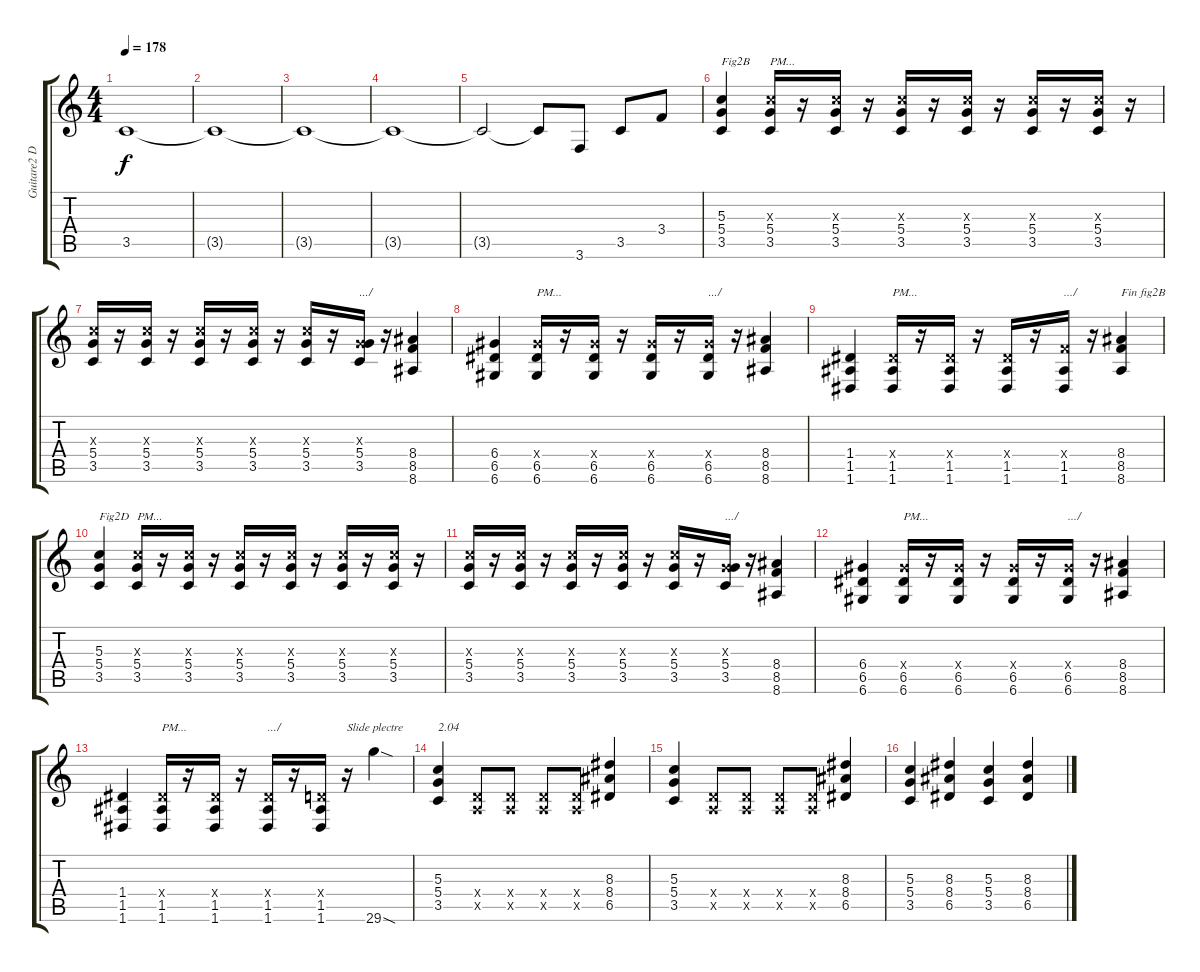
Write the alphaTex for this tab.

\track ("Guitare2 Dr-D" "Guitare2 D") {instrument overdrivenguitar}
\staff {score tabs}
\tuning (E4 B3 G3 D3 A2 D2) {hide}
\ts (4 4)
\tempo 178
\clef g2
\ks c
3.5{t}.1{dy f} |
3.5{t}.1 |
3.5{t}.1 |
3.5{t}.1 |
3.5{t}.2 3.5{t}.8 3.6.8 3.5.8 3.4.8 |
(5.3 5.4 3.5).4{txt "Fig2B"} (5.3{x} 5.4 3.5).16{txt "PM..."} r.16 (5.3{x} 5.4 3.5).16 r.16 (5.3{x} 5.4 3.5).16 r.16 (5.3{x} 5.4 3.5).16 r.16 (5.3{x} 5.4 3.5).16 r.16 (5.3{x} 5.4 3.5).16 r.16 |
(5.3{x} 5.4 3.5).16 r.16 (5.3{x} 5.4 3.5).16 r.16 (5.3{x} 5.4 3.5).16 r.16 (5.3{x} 5.4 3.5).16 r.16 (5.3{x} 5.4 3.5).16 r.16 (0.3{x} 5.4 3.5).16{txt ".../"} r.16 (8.4 8.5 8.6).4 |
(6.4 6.5 6.6).4 (6.4{x} 6.5 6.6).16{txt "PM..."} r.16 (6.4{x} 6.5 6.6).16 r.16 (6.4{x} 6.5 6.6).16 r.16 (6.4{x} 6.5 6.6).16{txt ".../"} r.16 (8.4 8.5 8.6).4 |
(1.4 1.5 1.6).4 (1.4{x} 1.5 1.6).16{txt "PM..."} r.16 (1.4{x} 1.5 1.6).16 r.16 (1.4{x} 1.5 1.6).16 r.16 (3.4{x} 1.5 1.6).16{txt ".../"} r.16 (8.4 8.5 8.6).4{txt "Fin fig2B"} |
(5.3 5.4 3.5).4{txt "Fig2D"} (5.3{x} 5.4 3.5).16{txt "PM..."} r.16 (5.3{x} 5.4 3.5).16 r.16 (5.3{x} 5.4 3.5).16 r.16 (5.3{x} 5.4 3.5).16 r.16 (5.3{x} 5.4 3.5).16 r.16 (5.3{x} 5.4 3.5).16 r.16 |
(5.3{x} 5.4 3.5).16 r.16 (5.3{x} 5.4 3.5).16 r.16 (5.3{x} 5.4 3.5).16 r.16 (5.3{x} 5.4 3.5).16 r.16 (5.3{x} 5.4 3.5).16 r.16 (0.3{x} 5.4 3.5).16{txt ".../"} r.16 (8.4 8.5 8.6).4 |
(6.4 6.5 6.6).4 (6.4{x} 6.5 6.6).16{txt "PM..."} r.16 (6.4{x} 6.5 6.6).16 r.16 (6.4{x} 6.5 6.6).16 r.16 (6.4{x} 6.5 6.6).16{txt ".../"} r.16 (8.4 8.5 8.6).4 |
(1.4 1.5 1.6).4 (1.4{x} 1.5 1.6).16{txt "PM..."} r.16 (1.4{x} 1.5 1.6).16 r.16 (1.4{x} 1.5 1.6).16{txt ".../"} r.16 (0.4{x} 1.5 1.6).16 r.16{txt "Slide plectre"} 29.6{sod}.4 |
(5.3 5.4 3.5).4{txt "2.04"} (0.4{x} 0.5{x}).8 (0.4{x} 0.5{x}).8 (0.4{x} 0.5{x}).8 (0.4{x} 0.5{x}).8 (8.3 8.4 6.5).4 |
(5.3 5.4 3.5).4 (0.4{x} 0.5{x}).8 (0.4{x} 0.5{x}).8 (0.4{x} 0.5{x}).8 (0.4{x} 0.5{x}).8 (8.3 8.4 6.5).4 |
(5.3 5.4 3.5).4 (8.3 8.4 6.5).4 (5.3 5.4 3.5).4 (8.3 8.4 6.5).4
